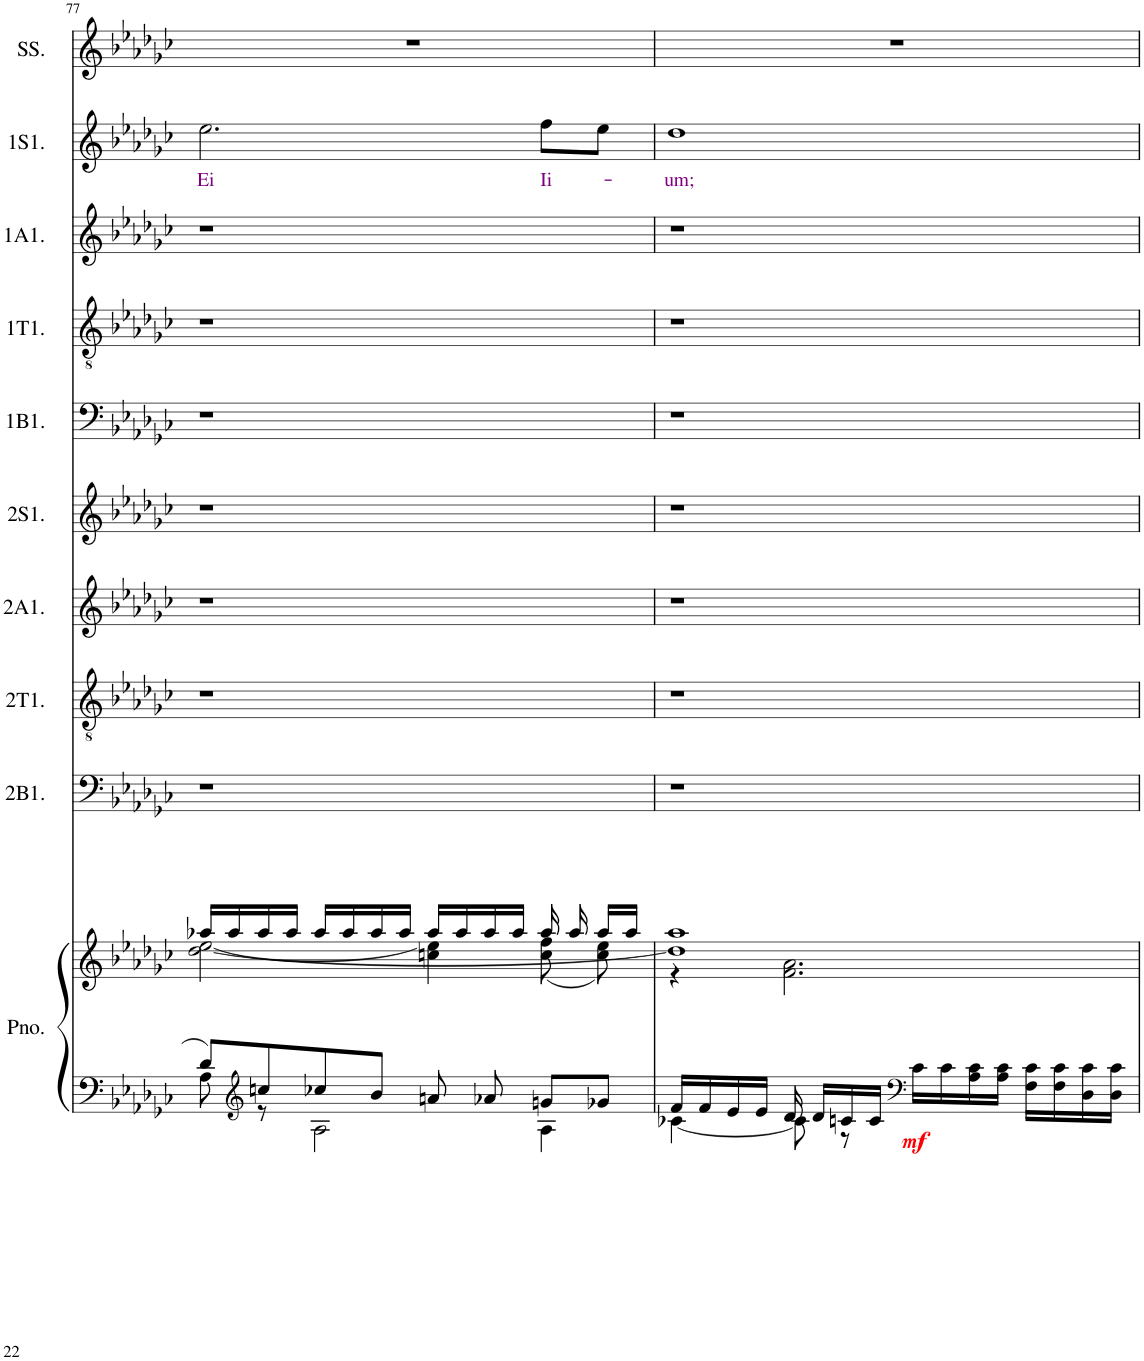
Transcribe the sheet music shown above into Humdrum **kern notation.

**kern	**kern	**dynam	**kern	**kern	**kern	**kern	**kern	**kern	**kern	**kern	**text	**kern
*part10	*part10	*part10	*part9	*part8	*part7	*part6	*part5	*part4	*part3	*part2	*part2	*part1
*staff11	*staff10	*staff10/11	*staff9	*staff8	*staff7	*staff6	*staff5	*staff4	*staff3	*staff2	*staff2	*staff1
*I"Piano	*	*	*I"C2 Bass 1	*I"C2 Tenor 1	*I"C2 Alto 1	*I"C1 Soprano 1	*I"C1 Bass 1	*I"C1 Tenor 1	*I"C1 Alto 1	*I"C1 Soprano 1	*	*I"Soprano Solo
*I'Pno.	*	*	*I'2B1.	*I'2T1.	*I'2A1.	*I'2S1.	*I'1B1.	*I'1T1.	*I'1A1.	*I'1S1.	*	*I'SS.
!!LO:PB:g=z
*clefF4	*clefG2	*	*clefF4	*clefGv2	*clefG2	*clefG2	*clefF4	*clefGv2	*clefG2	*clefG2	*	*clefG2
*	*	*	*	*	*Trd1c2	*	*	*	*Trd1c2	*	*	*
*k[b-e-a-d-g-c-]	*k[b-e-a-d-g-c-]	*	*k[b-e-a-d-g-c-]	*k[b-e-a-d-g-c-]	*k[b-e-a-d-g-c-]	*k[b-e-a-d-g-c-]	*k[b-e-a-d-g-c-]	*k[b-e-a-d-g-c-]	*k[b-e-a-d-g-c-]	*k[b-e-a-d-g-c-]	*	*k[b-e-a-d-g-c-]
*M4/4	*M4/4	*	*M4/4	*M4/4	*M4/4	*M4/4	*M4/4	*M4/4	*M4/4	*M4/4	*	*M4/4
*met(c)	*met(c)	*	*met(c)	*met(c)	*met(c)	*met(c)	*met(c)	*met(c)	*met(c)	*met(c)	*	*met(c)
=77	=77	=77	=77	=77	=77	=77	=77	=77	=77	=77	=77	=77
*^	*^	*	*	*	*	*	*	*	*	*	*	*
!	!	!	!	!	!	!	!	!	!	!	!	!	!LO:LY:b:color=#800080	!
8d-/L	8A-\	16aa-X/LL	[2dd-\ [2ee-\	.	1r	1r	1r	1r	1r	1r	1r	2.ee-\	Ei	1r
.	.	16aa-/	.	.	.	.	.	.	.	.	.	.	.	.
*clefG2	*	*	*	*	*	*	*	*	*	*	*	*	*	*
8ccn/	8r	16aa-/	.	.	.	.	.	.	.	.	.	.	.	.
.	.	16aa-/JJ	.	.	.	.	.	.	.	.	.	.	.	.
8cc-X/	2A-\	16aa-/LL	.	.	.	.	.	.	.	.	.	.	.	.
.	.	16aa-/	.	.	.	.	.	.	.	.	.	.	.	.
8b-/J	.	16aa-/	.	.	.	.	.	.	.	.	.	.	.	.
.	.	16aa-/JJ	.	.	.	.	.	.	.	.	.	.	.	.
8an/	.	16aa-/LL	4ccn\ 4ee-\]	.	.	.	.	.	.	.	.	.	.	.
.	.	16aa-/	.	.	.	.	.	.	.	.	.	.	.	.
8a-X/	.	16aa-/	.	.	.	.	.	.	.	.	.	.	.	.
.	.	16aa-/JJ	.	.	.	.	.	.	.	.	.	.	.	.
!	!	!	!	!	!	!	!	!	!	!	!	!	!LO:LY:b:color=#800080	!
8gn/L	4A-\	16aa-/	(8cc\ 8ff\	.	.	.	.	.	.	.	.	8ff\L	Ii-	.
.	.	16aa-/	.	.	.	.	.	.	.	.	.	.	.	.
8g-X/J	.	16aa-/LL	8cc\ 8ee-\)	.	.	.	.	.	.	.	.	8ee-\J	.	.
.	.	16aa-/JJ	.	.	.	.	.	.	.	.	.	.	.	.
=78	=78	=78	=78	=78	=78	=78	=78	=78	=78	=78	=78	=78	=78	=78
!	!	!	!	!	!	!	!	!	!	!	!	!	!LO:LY:b:color=#800080	!
16f/LL	[4c-X\	1dd-] 1aa-	4r	.	1r	1r	1r	1r	1r	1r	1r	1dd-	-um;	1r
16f/	.	.	.	.	.	.	.	.	.	.	.	.	.	.
16e-/	.	.	.	.	.	.	.	.	.	.	.	.	.	.
16e-/JJ	.	.	.	.	.	.	.	.	.	.	.	.	.	.
16d-/	8c-\]	.	2.f\ 2.a-\	.	.	.	.	.	.	.	.	.	.	.
16d-/LL	.	.	.	.	.	.	.	.	.	.	.	.	.	.
16cn/	8r	.	.	.	.	.	.	.	.	.	.	.	.	.
16c/JJ	.	.	.	.	.	.	.	.	.	.	.	.	.	.
*clefF4	*	*	*	*	*	*	*	*	*	*	*	*	*	*
!	!	!	!	!LO:DY:b=2	!	!	!	!	!	!	!	!	!	!
16c\LL	4ryy	.	.	mf	.	.	.	.	.	.	.	.	.	.
16c\	.	.	.	.	.	.	.	.	.	.	.	.	.	.
16A-\ 16c\	.	.	.	.	.	.	.	.	.	.	.	.	.	.
16A-\ 16c\JJ	.	.	.	.	.	.	.	.	.	.	.	.	.	.
4ryy	16F\ 16c\LL	.	.	.	.	.	.	.	.	.	.	.	.	.
.	16F\ 16c\	.	.	.	.	.	.	.	.	.	.	.	.	.
.	16D-\ 16c\	.	.	.	.	.	.	.	.	.	.	.	.	.
.	16D-\ 16c\JJ	.	.	.	.	.	.	.	.	.	.	.	.	.
*v	*v	*	*	*	*	*	*	*	*	*	*	*	*	*
*	*v	*v	*	*	*	*	*	*	*	*	*	*	*
=	=	=	=	=	=	=	=	=	=	=	=	=
*-	*-	*-	*-	*-	*-	*-	*-	*-	*-	*-	*-	*-
